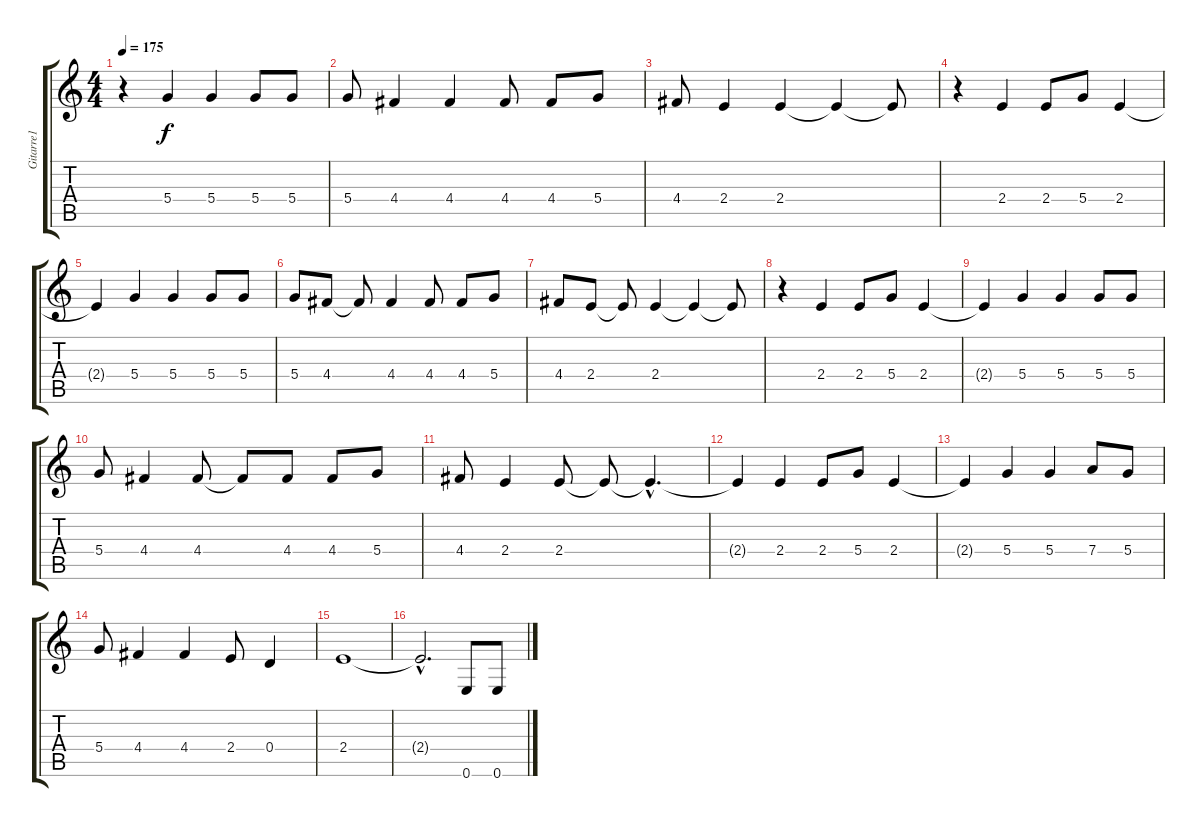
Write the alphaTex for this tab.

\track ("Gitarre1" "Gitarre1") {instrument distortionguitar}
\staff {score tabs}
\tuning (E4 B3 G3 D3 A2 E2) {hide}
\ts (4 4)
\tempo 175
\clef g2
\ks c
r.4{dy f instrument electricguitarclean} 5.4.4 5.4.4 5.4.8 5.4.8 |
5.4.8 4.4.4 4.4.4 4.4.8 4.4.8 5.4.8 |
4.4.8 2.4.4 2.4.4 2.4{t}.4 2.4{t}.8 |
r.4 2.4.4 2.4.8 5.4.8 2.4.4 |
2.4{t}.4 5.4.4 5.4.4 5.4.8 5.4.8 |
5.4.8 4.4.8 4.4{t}.8 4.4.4 4.4.8 4.4.8 5.4.8 |
4.4.8 2.4.8 2.4{t}.8 2.4.4 2.4{t}.4 2.4{t}.8 |
r.4 2.4.4 2.4.8 5.4.8 2.4.4 |
2.4{t}.4 5.4.4 5.4.4 5.4.8 5.4.8 |
5.4.8 4.4.4 4.4.8 4.4{t}.8 4.4.8 4.4.8 5.4.8 |
4.4.8 2.4.4 2.4.8 2.4{t}.8 2.4{hac t}.4{d} |
2.4{t}.4 2.4.4 2.4.8 5.4.8 2.4.4 |
2.4{t}.4 5.4.4 5.4.4 7.4.8 5.4.8{instrument electricguitarclean} |
5.4.8 4.4.4 4.4.4 2.4.8 0.4.4 |
2.4.1 |
2.4{hac t}.2{d} 0.6.8{instrument distortionguitar} 0.6.8
